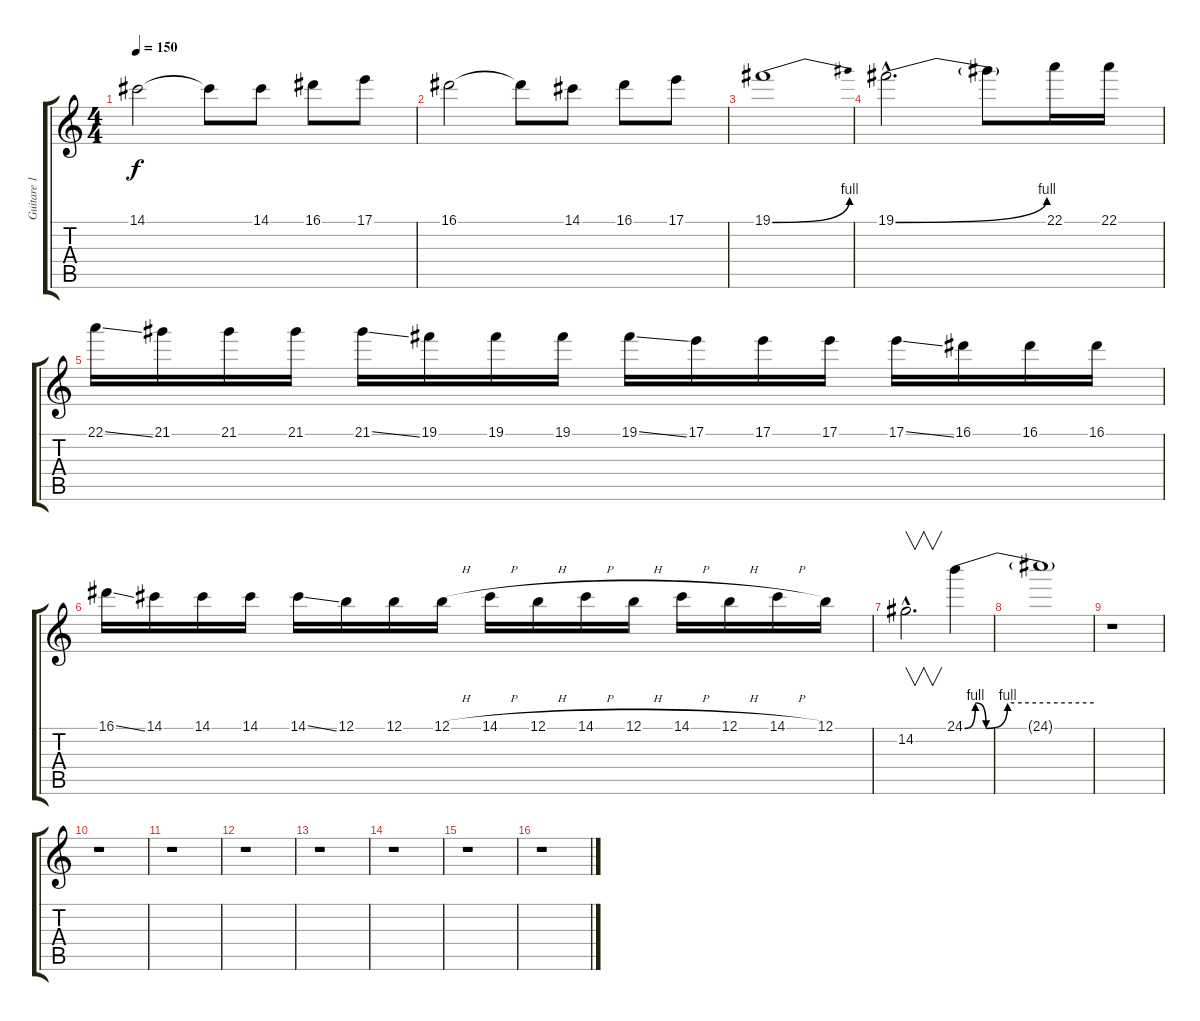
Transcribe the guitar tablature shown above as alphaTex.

\track ("Guitare 1" "Guitare 1") {instrument distortionguitar}
\staff {score tabs}
\tuning (B3 Gb3 D3 A2 E2 B1) {hide}
\ts (4 4)
\tempo 150
\clef g2
\ks c
14.1.2{dy f} 14.1{t}.8 14.1.8 16.1.8 17.1.8 |
16.1.2 16.1{t}.8 14.1.8 16.1.8 17.1.8 |
19.1{be (bend 0 0 60 4)}.1 |
19.1{be (bend 0 0 60 4) hac}.2{d} 19.1{t}.8 22.1.16 22.1.16 |
22.1{ss}.16 21.1.16 21.1.16 21.1.16 21.1{ss}.16 19.1.16 19.1.16 19.1.16 19.1{ss}.16 17.1.16 17.1.16 17.1.16 17.1{ss}.16 16.1.16 16.1.16 16.1.16 |
16.1{ss}.16 14.1.16 14.1.16 14.1.16 14.1{ss}.16 12.1.16 12.1.16 12.1{h}.16 14.1{h}.16 12.1{h}.16 14.1{h}.16 12.1{h}.16 14.1{h}.16 12.1{h}.16 14.1{h}.16 12.1.16 |
14.2{hac}.2{v d} 24.1{be (custom 0 0 5 4 10 0 20 4 60 4)}.4 |
24.1{t}.1 |
r.1{instrument distortionguitar} |
r.1 |
r.1 |
r.1 |
r.1 |
r.1 |
r.1 |
r.1
